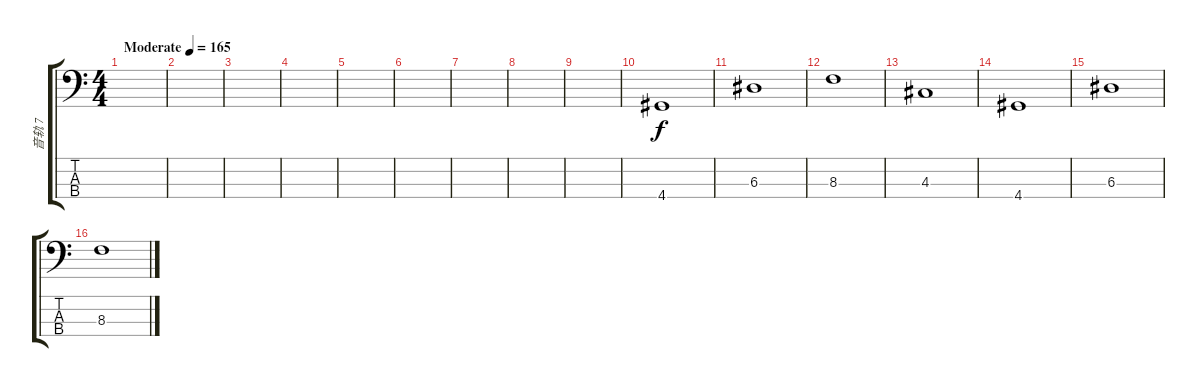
\track ("音轨 7" "音轨 7") {instrument electricbassfinger}
\staff {score tabs}
\tuning (G2 D2 A1 E1) {hide}
\ts (4 4)
\tempo (165 "Moderate")
\clef f4
\ks c
|
|
|
|
|
|
|
|
|
4.4.1 |
6.3.1 |
8.3.1 |
4.3.1 |
4.4.1 |
6.3.1 |
8.3.1
